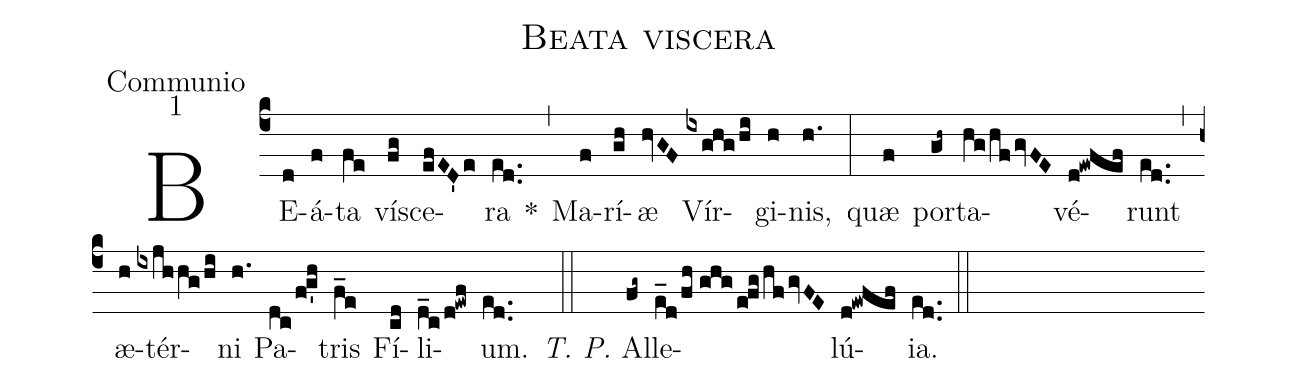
name:Beata viscera;
office-part:Communio;
mode:1;
%%
(c4) BE(d)á(f)ta(fe) ví(fg)sce(efED'e)ra(ed..) *(,) Ma(f)rí(gh)æ(hvGF) Vír(ixghg/hi)gi(h)nis,(h.) (:)
quæ(f) por(gh~)ta(hg/hfgvFE)vé(d!ewfef)runt(ed..) (,) æ(h)tér(ixjhhg/hi)ni(h.) Pa(dc/f!g'h)tris(f_e) Fí(cd)li(d_c/d!ewf)um.(ed..) (::)
<i>T. P.</i> Al(fg~)le(e_d/fh//ghg/e!fg/hfgvFE)lú(d!ewfef)ia.(ed..) (::)
